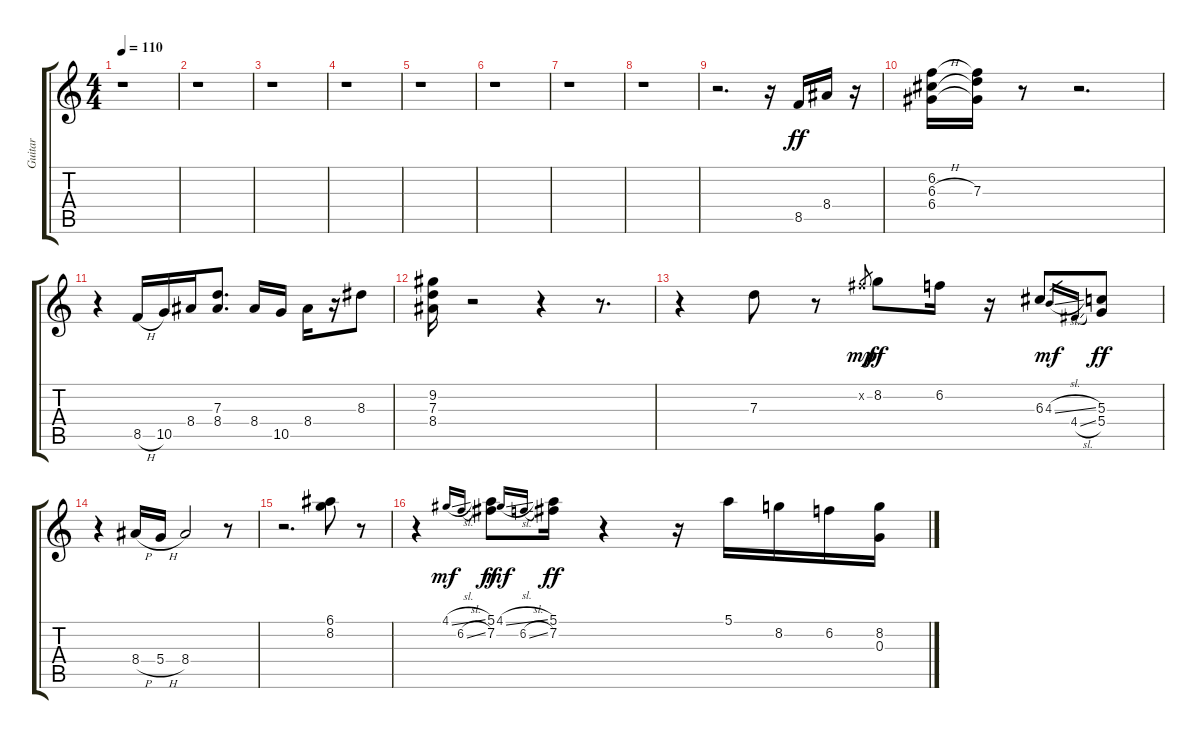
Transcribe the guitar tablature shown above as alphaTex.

\track ("Guitar" "Guitar") {instrument electricguitarjazz}
\staff {score tabs}
\tuning (E4 B3 G3 D3 A2 E2) {hide}
\ts (4 4)
\tempo 110
\clef g2
\ks c
r.1{dy ff instrument electricguitarjazz} |
r.1 |
r.1 |
r.1 |
r.1 |
r.1 |
r.1 |
r.1 |
r.2{d} r.16 8.5.16 8.4.16 r.16 |
(6.2 6.3{h} 6.4).16 (6.2{t} 7.3 6.4{t}).16 r.8 r.2{d} |
r.4 8.5{h}.16 10.5.16 8.4.16 (7.3 8.4).8{d} 8.4.16 10.5.16 8.4.16 r.16 8.3.8 |
(9.2 7.3 8.4).16 r.2 r.4 r.8{d} |
r.4 7.3.8 r.8 7.2{x}.8{gr dy mp} 8.2.8{dy ff} 6.2.16 r.16 6.3.8 4.3{sl}.16{gr dy mf} 4.4{sl}.16{gr} (5.3 5.4).8{dy ff} |
r.4 8.4{h}.16 5.4{h}.16 8.4.2 r.8 |
r.2{d} (6.1 8.2).8 r.8 |
r.4 4.1{sl}.16{gr onbeat dy mf} 6.2{sl}.16{gr onbeat} (5.1 7.2).8{dy ff} 4.1{sl}.16{gr onbeat dy mf} 6.2{sl}.16{gr onbeat} (5.1 7.2).16{dy ff} r.4 r.16 5.1.16 8.2.16 6.2.16 (8.2 0.3).16
